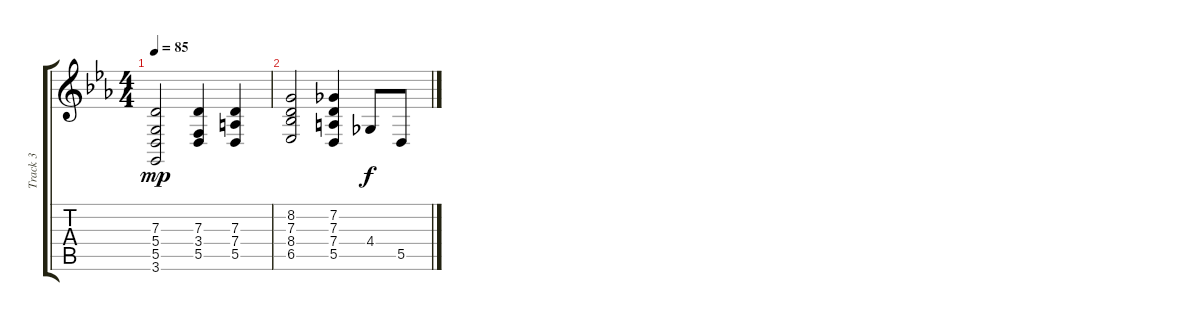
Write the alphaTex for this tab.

\track ("Track 3" "Track 3") {instrument stringensemble1}
\staff {score tabs}
\tuning (E4 B3 G3 D3 A2 E2) {hide}
\ts (4 4)
\tempo 85
\clef g2
\ks eb
(7.3 5.4 5.5 3.6).2{dy mp} (7.3 3.4 5.5).4 (7.3 7.4 5.5).4 |
(8.2 7.3 8.4 6.5).2 (7.2 7.3 7.4 5.5).4 4.4.8{dy f instrument pizzicatostrings} 5.5.8
